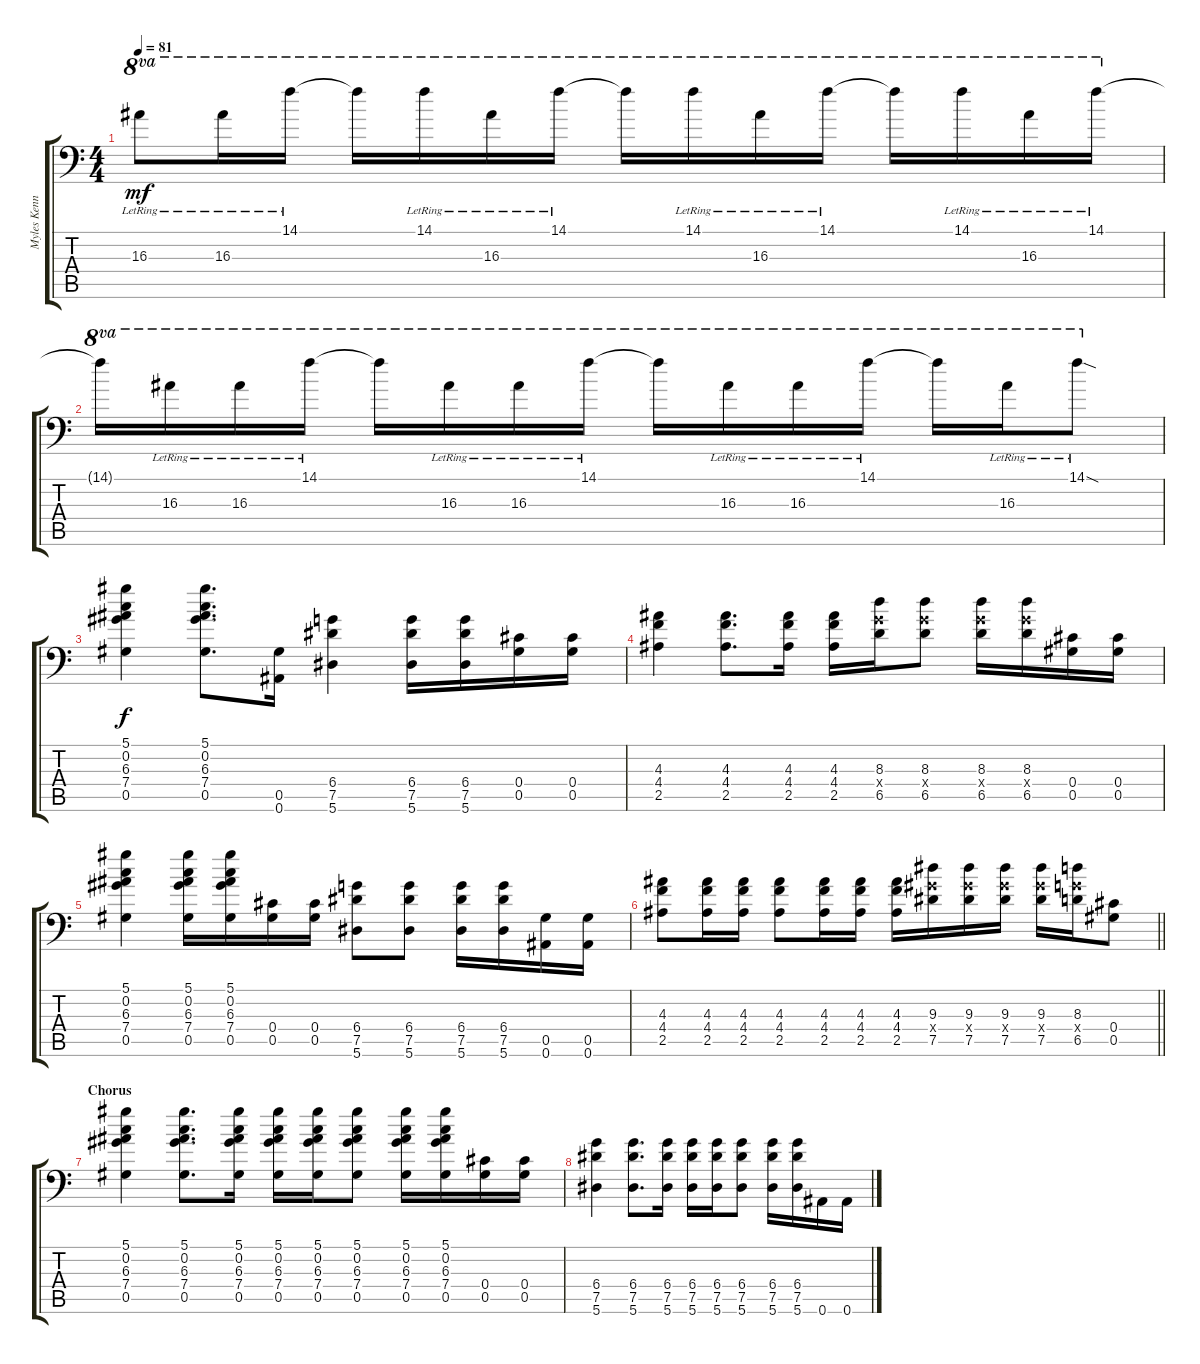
\track ("Myles Kennedy" "Myles Kenn") {instrument electricguitarclean}
\staff {score tabs}
\tuning (Eb4 Bb3 Gb3 Db3 Ab2 Bb1) {hide}
\ts (4 4)
\tempo 81
\clef f4
\ks c
16.3{lr}.8{ot 8va dy mf} 16.3{lr}.16{ot 8va} 14.1{lr}.16{ot 8va} 14.1{t}.16{ot 8va} 14.1{lr}.16{ot 8va} 16.3{lr}.16{ot 8va} 14.1{lr}.16{ot 8va} 14.1{t}.16{ot 8va} 14.1{lr}.16{ot 8va} 16.3{lr}.16{ot 8va} 14.1{lr}.16{ot 8va} 14.1{t}.16{ot 8va} 14.1{lr}.16{ot 8va} 16.3{lr}.16{ot 8va} 14.1{lr}.16{ot 8va} |
14.1{t}.16{ot 8va} 16.3{lr}.16{ot 8va} 16.3{lr}.16{ot 8va} 14.1{lr}.16{ot 8va} 14.1{t}.16{ot 8va} 16.3{lr}.16{ot 8va} 16.3{lr}.16{ot 8va} 14.1{lr}.16{ot 8va} 14.1{t}.16{ot 8va} 16.3{lr}.16{ot 8va} 16.3{lr}.16{ot 8va} 14.1{lr}.16{ot 8va} 14.1{t}.16{ot 8va} 16.3{lr}.16{ot 8va} 14.1{sod lr}.8{ot 8va} |
(5.1 0.2 6.3 7.4 0.5).4{dy f} (5.1 0.2 6.3 7.4 0.5).8{d} (0.5 0.6).16 (6.4 7.5 5.6).4 (6.4 7.5 5.6).16 (6.4 7.5 5.6).16 (0.4 0.5).16 (0.4 0.5).16 |
(4.3 4.4 2.5).4 (4.3 4.4 2.5).8{d} (4.3 4.4 2.5).16 (4.3 4.4 2.5).16 (8.3 6.4{x} 6.5).16 (8.3 6.4{x} 6.5).8 (8.3 6.4{x} 6.5).16 (8.3 6.4{x} 6.5).16 (0.4 0.5).16 (0.4 0.5).16 |
(5.1 0.2 6.3 7.4 0.5).4 (5.1 0.2 6.3 7.4 0.5).16 (5.1 0.2 6.3 7.4 0.5).16 (0.4 0.5).16 (0.4 0.5).16 (6.4 7.5 5.6).8 (6.4 7.5 5.6).8 (6.4 7.5 5.6).16 (6.4 7.5 5.6).16 (0.5 0.6).16 (0.5 0.6).16 |
\barLineRight lightlight
(4.3 4.4 2.5).8 (4.3 4.4 2.5).16 (4.3 4.4 2.5).16 (4.3 4.4 2.5).8 (4.3 4.4 2.5).16 (4.3 4.4 2.5).16 (4.3 4.4 2.5).16 (9.3 7.4{x} 7.5).16 (9.3 7.4{x} 7.5).16 (9.3 7.4{x} 7.5).16 (9.3 7.4{x} 7.5).16 (8.3 6.4{x} 6.5).16 (0.4 0.5).8 |
\section ("" "Chorus")
(5.1 0.2 6.3 7.4 0.5).4 (5.1 0.2 6.3 7.4 0.5).8{d} (5.1 0.2 6.3 7.4 0.5).16 (5.1 0.2 6.3 7.4 0.5).16 (5.1 0.2 6.3 7.4 0.5).16 (5.1 0.2 6.3 7.4 0.5).8 (5.1 0.2 6.3 7.4 0.5).16 (5.1 0.2 6.3 7.4 0.5).16 (0.4 0.5).16 (0.4 0.5).16 |
(6.4 7.5 5.6).4 (6.4 7.5 5.6).8{d} (6.4 7.5 5.6).16 (6.4 7.5 5.6).16 (6.4 7.5 5.6).16 (6.4 7.5 5.6).8 (6.4 7.5 5.6).16 (6.4 7.5 5.6).16 0.6.16 0.6.16
